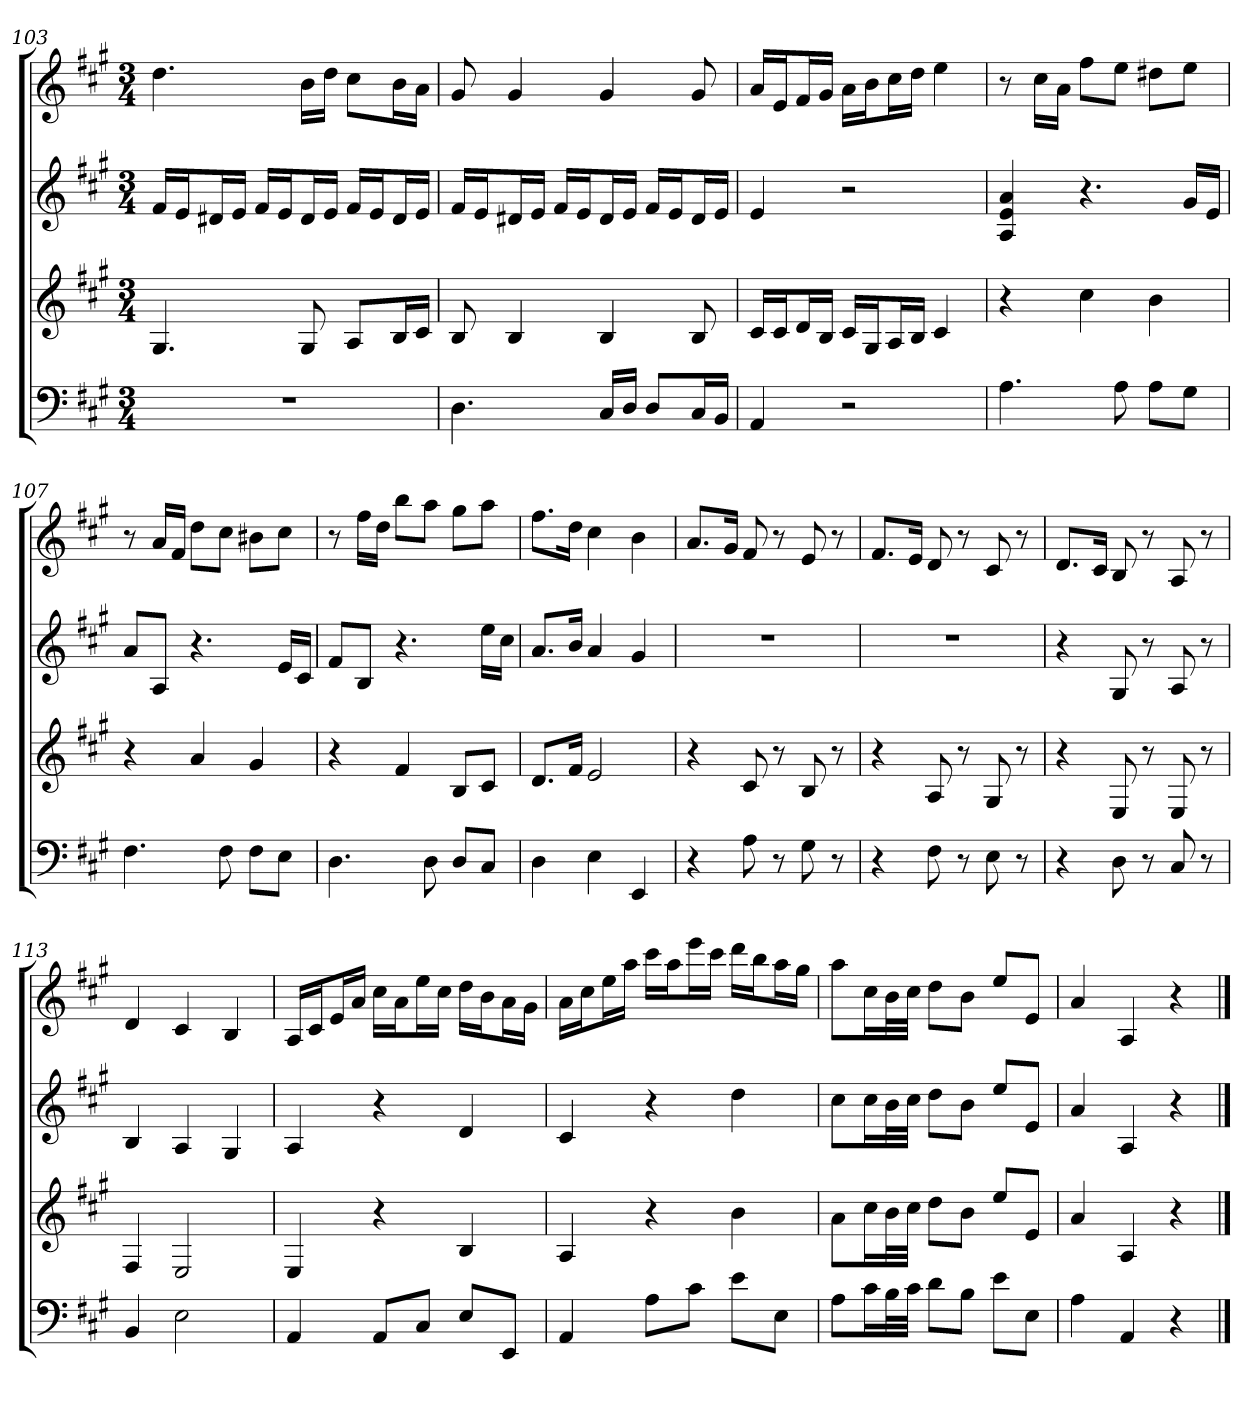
**kern	**kern	**kern	**kern
*part4	*part3	*part2	*part1
*staff4	*staff3	*staff2	*staff1
*k[f#c#g#]	*k[f#c#g#]	*k[f#c#g#]	*k[f#c#g#]
*A:	*A:	*A:	*A:
*M3/4	*M3/4	*M3/4	*M3/4
=103	=103	=103	=103
2.r	4.G#	16f#LL	4.dd
.	.	16eJ	.
.	.	16d#XL	.
.	.	16eJJ	.
.	.	16f#LL	.
.	.	16eJ	.
.	8G#	16d#L	16bLL
.	.	16eJJ	16ddJJ
.	8AL	16f#LL	8cc#L
.	.	16eJ	.
.	16BL	16d#L	16bL
.	16c#JJ	16eJJ	16aJJ
=104	=104	=104	=104
4.D	8B	16f#LL	8g#
.	.	16eJ	.
.	4B	16d#XL	4g#
.	.	16eJJ	.
.	.	16f#LL	.
.	.	16eJ	.
16C#LL	4B	16d#L	4g#
16DJJ	.	16eJJ	.
8DL	.	16f#LL	.
.	.	16eJ	.
16C#L	8B	16d#L	8g#
16BBJJ	.	16eJJ	.
=105	=105	=105	=105
4AA	16c#LL	4e	16aLL
.	16c#J	.	16eJ
.	16dL	.	16f#L
.	16BJJ	.	16g#JJ
2r	16c#LL	2r	16aLL
.	16G#J	.	16bJ
.	16AL	.	16cc#L
.	16BJJ	.	16ddJJ
.	4c#	.	4ee
=106	=106	=106	=106
4.A	4r	4A 4e 4a	8r
.	.	.	16cc#LL
.	.	.	16aJJ
.	4cc#	4.r	8ff#L
8A	.	.	8eeJ
8AL	4b	.	8dd#XL
8G#J	.	16g#LL	8eeJ
.	.	16eJJ	.
=107	=107	=107	=107
4.F#	4r	8aL	8r
.	.	8AJ	16aLL
.	.	.	16f#JJ
.	4a	4.r	8ddL
8F#	.	.	8cc#J
8F#L	4g#	.	8b#XL
8EJ	.	16eLL	8cc#J
.	.	16c#JJ	.
=108	=108	=108	=108
4.D	4r	8f#L	8r
.	.	8BJ	16ff#LL
.	.	.	16ddJJ
.	4f#	4.r	8bbL
8D	.	.	8aaJ
8DL	8BL	.	8gg#L
8C#J	8c#J	16eeLL	8aaJ
.	.	16cc#JJ	.
=109	=109	=109	=109
4D	8.dL	8.aL	8.ff#L
.	16f#Jk	16bJk	16ddJk
4E	2e	4a	4cc#
4EE	.	4g#	4b
=110	=110	=110	=110
4r	4r	2.r	8.aL
.	.	.	16g#Jk
8A	8c#	.	8f#
8r	8r	.	8r
8G#	8B	.	8e
8r	8r	.	8r
=111	=111	=111	=111
4r	4r	2.r	8.f#L
.	.	.	16eJk
8F#	8A	.	8d
8r	8r	.	8r
8E	8G#	.	8c#
8r	8r	.	8r
=112	=112	=112	=112
4r	4r	4r	8.dL
.	.	.	16c#Jk
8D	8E	8G#	8B
8r	8r	8r	8r
8C#	8E	8A	8A
8r	8r	8r	8r
=113	=113	=113	=113
4BB	4F#	4B	4d
2E	2E	4A	4c#
.	.	4G#	4B
=114	=114	=114	=114
4AA	4E	4A	16ALL
.	.	.	16c#J
.	.	.	16eL
.	.	.	16aJJ
8AAL	4r	4r	16cc#LL
.	.	.	16aJ
8C#J	.	.	16eeL
.	.	.	16cc#JJ
8EL	4B	4d	16ddLL
.	.	.	16bJ
8EEJ	.	.	16aL
.	.	.	16g#JJ
=115	=115	=115	=115
4AA	4A	4c#	16aLL
.	.	.	16cc#J
.	.	.	16eeL
.	.	.	16aaJJ
8AL	4r	4r	16ccc#LL
.	.	.	16aaJ
8c#J	.	.	16eeeL
.	.	.	16ccc#JJ
8eL	4b	4dd	16dddLL
.	.	.	16bbJ
8EJ	.	.	16aaL
.	.	.	16gg#JJ
=116	=116	=116	=116
8AL	8aL	8cc#L	8aaL
16c#L	16cc#L	16cc#L	16cc#L
32BL	32bL	32bL	32bL
32c#JJJ	32cc#JJJ	32cc#JJJ	32cc#JJJ
8dL	8ddL	8ddL	8ddL
8BJ	8bJ	8bJ	8bJ
8eL	8eeL	8eeL	8eeL
8EJ	8eJ	8eJ	8eJ
=117	=117	=117	=117
4A	4a	4a	4a
4AA	4A	4A	4A
4r	4r	4r	4r
==	==	==	==
*-	*-	*-	*-
